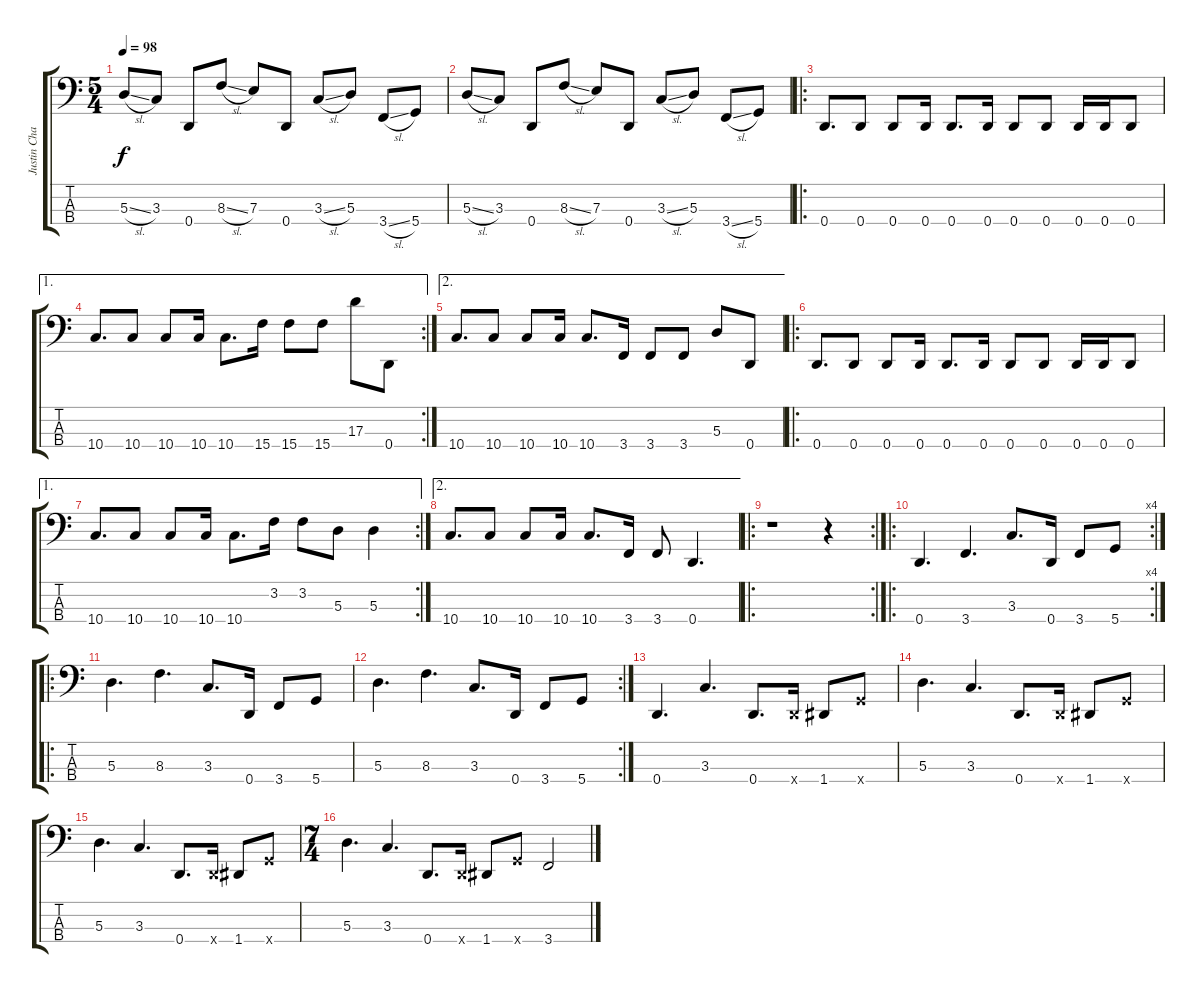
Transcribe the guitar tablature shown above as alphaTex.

\track ("Justin Chancellor" "Justin Cha") {instrument electricbasspick}
\staff {score tabs}
\tuning (G2 D2 A1 D1) {hide}
\ts (5 4)
\tempo 98
\clef f4
\ks c
5.3{sl}.8{dy f} 3.3.8 0.4.8 8.3{sl}.8 7.3.8 0.4.8 3.3{sl}.8 5.3.8 3.4{sl}.8 5.4.8 |
5.3{sl}.8 3.3.8 0.4.8 8.3{sl}.8 7.3.8 0.4.8 3.3{sl}.8 5.3.8 3.4{sl}.8 5.4.8 |
\ro
0.4.8{d} 0.4.8 0.4.8 0.4.16 0.4.8{d} 0.4.16 0.4.8 0.4.8 0.4.16 0.4.16 0.4.8 |
\ae 1
\rc 2
10.4.8{d} 10.4.8 10.4.8 10.4.16 10.4.8{d} 15.4.16 15.4.8 15.4.8 17.3.8 0.4.8 |
\ae 2
10.4.8{d} 10.4.8 10.4.8 10.4.16 10.4.8{d} 3.4.16 3.4.8 3.4.8 5.3.8 0.4.8 |
\ro
0.4.8{d} 0.4.8 0.4.8 0.4.16 0.4.8{d} 0.4.16 0.4.8 0.4.8 0.4.16 0.4.16 0.4.8 |
\ae 1
\rc 2
10.4.8{d} 10.4.8 10.4.8 10.4.16 10.4.8{d} 3.2.16 3.2.8 5.3.8 5.3.4 |
\ae 2
10.4.8{d} 10.4.8 10.4.8 10.4.16 10.4.8{d} 3.4.16 3.4.8 0.4.4{d} |
\ro
\rc 2
r.1 r.4 |
\ro
\rc 4
0.4.4{d} 3.4.4{d} 3.3.8{d} 0.4.16 3.4.8 5.4.8 |
\ro
5.3.4{d} 8.3.4{d} 3.3.8{d} 0.4.16 3.4.8 5.4.8 |
\rc 2
5.3.4{d} 8.3.4{d} 3.3.8{d} 0.4.16 3.4.8 5.4.8 |
0.4.4{d} 3.3.4{d} 0.4.8{d} 0.4{x}.16 1.4.8 5.4{x}.8 |
5.3.4{d} 3.3.4{d} 0.4.8{d} 0.4{x}.16 1.4.8 5.4{x}.8 |
5.3.4{d} 3.3.4{d} 0.4.8{d} 0.4{x}.16 1.4.8 5.4{x}.8 |
\ts (7 4)
5.3.4{d} 3.3.4{d} 0.4.8{d} 0.4{x}.16 1.4.8 5.4{x}.8 3.4.2
